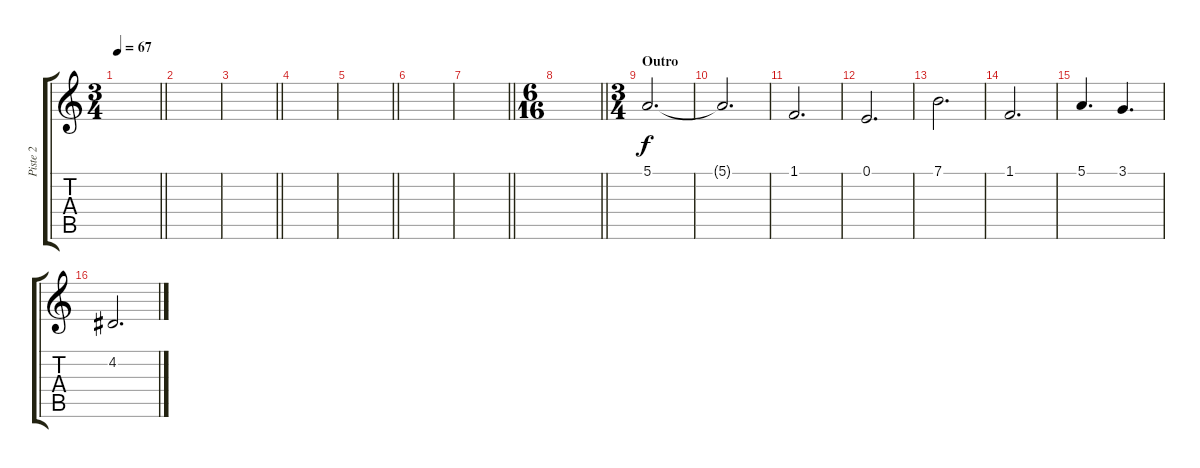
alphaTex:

\track ("Piste 2" "Piste 2") {instrument altosax}
\staff {score tabs}
\tuning (E4 B3 G3 D3 A2 E2) {hide}
\ts (3 4)
\tempo 67
\clef g2
\barLineRight lightlight
\ks c
|
|
\barLineRight lightlight
|
|
\barLineRight lightlight
|
|
\barLineRight lightlight
|
\ts (6 16)
\barLineRight lightlight
|
\ts (3 4)
\section ("" "Outro")
5.1.2{d} |
5.1{t}.2{d} |
1.1.2{d} |
0.1.2{d} |
7.1.2{d} |
1.1.2{d} |
5.1.4{d} 3.1.4{d} |
4.2.2{d}
